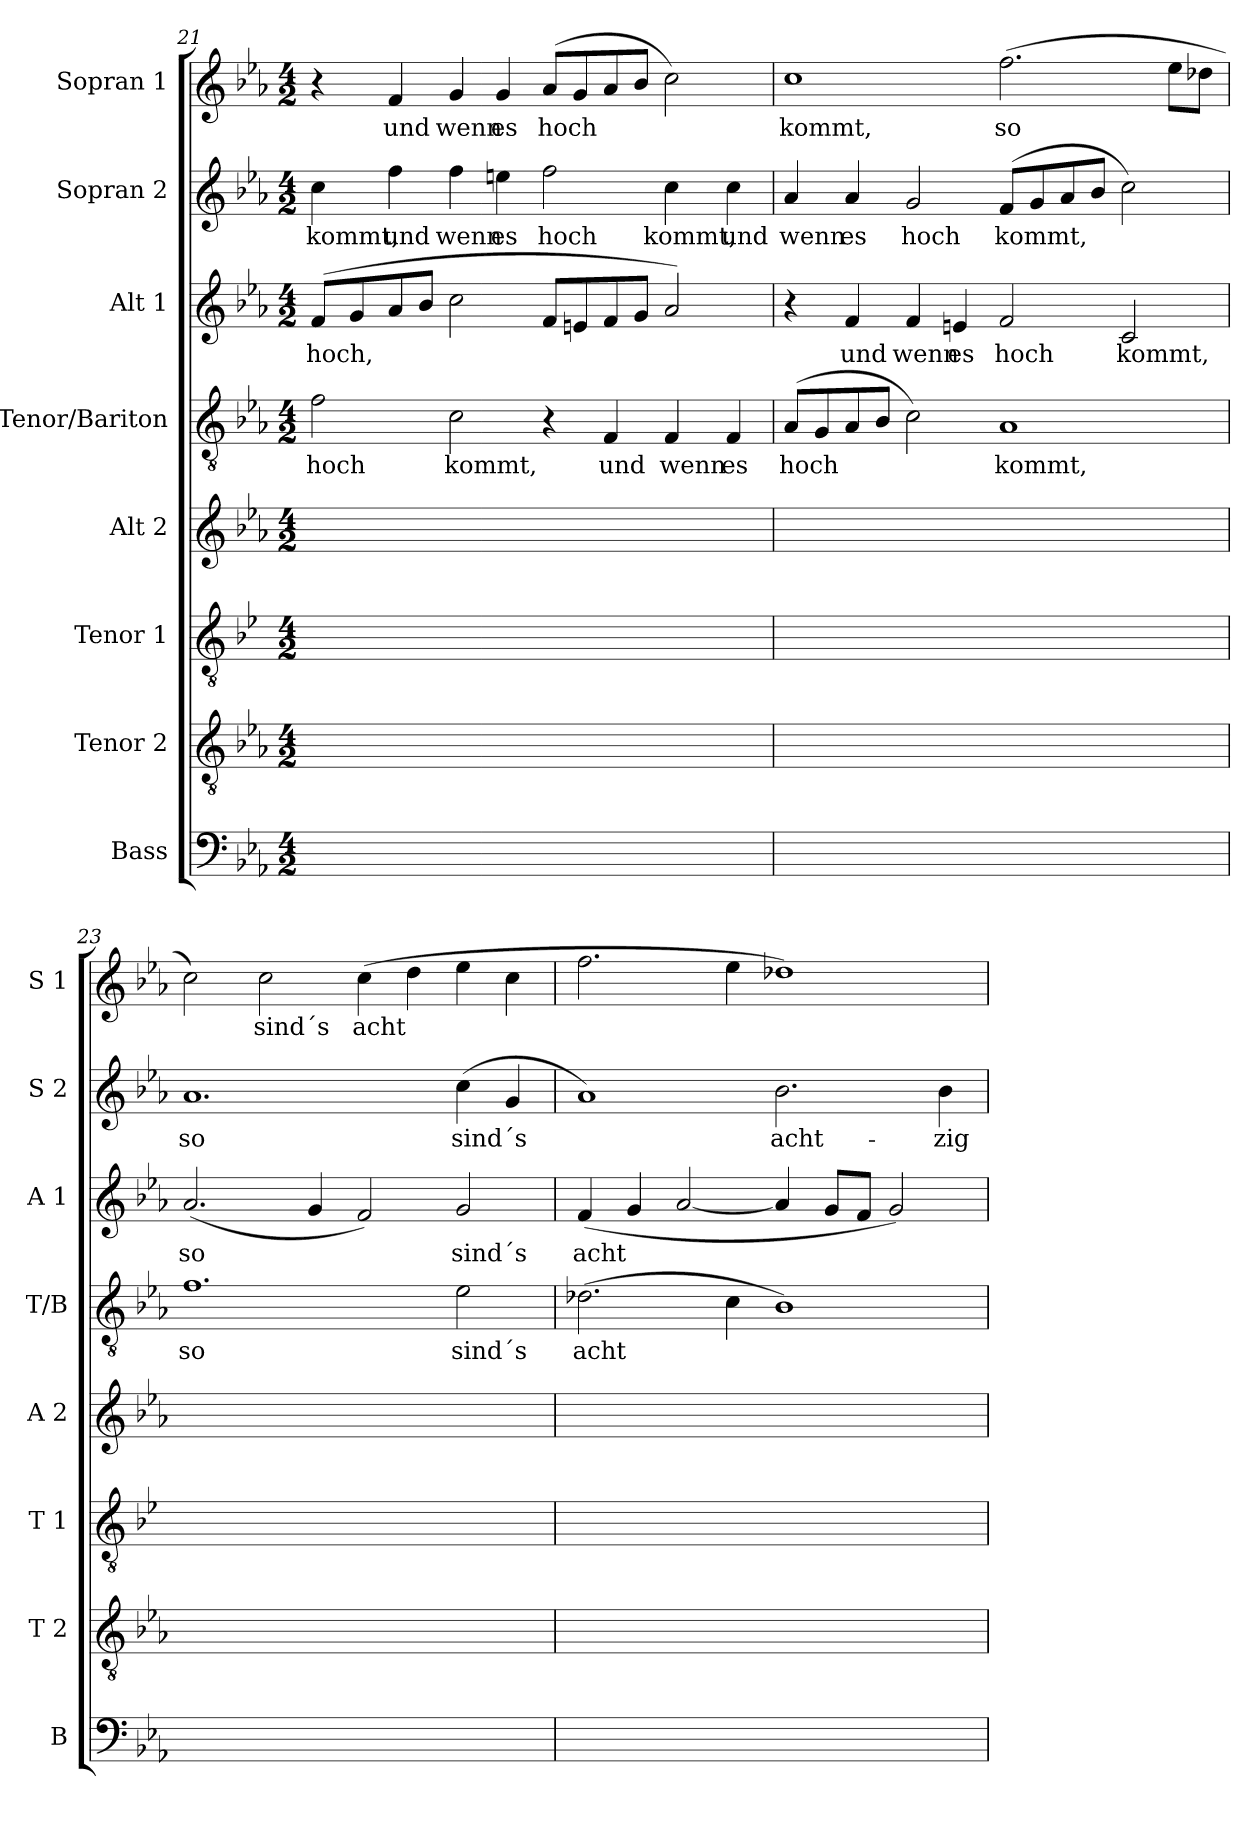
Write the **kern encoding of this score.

**kern	**kern	**kern	**kern	**kern	**text	**kern	**text	**kern	**text	**kern	**text
*part8	*part7	*part6	*part5	*part4	*part4	*part3	*part3	*part2	*part2	*part1	*part1
*staff8	*staff7	*staff6	*staff5	*staff4	*staff4	*staff3	*staff3	*staff2	*staff2	*staff1	*staff1
*I"Bass	*I"Tenor 2	*I"Tenor 1	*I"Alt 2	*I"Tenor/Bariton	*	*I"Alt 1	*	*I"Sopran 2	*	*I"Sopran 1	*
*I'B	*I'T 2	*I'T 1	*I'A 2	*I'T/B	*	*I'A 1	*	*I'S 2	*	*I'S 1	*
*clefF4	*clefGv2	*clefGv2	*clefG2	*clefGv2	*	*clefG2	*	*clefG2	*	*clefG2	*
*	*	*ITrd4c7	*	*	*	*	*	*	*	*	*
*k[b-e-a-]	*k[b-e-a-]	*k[b-e-a-]	*k[b-e-a-]	*k[b-e-a-]	*	*k[b-e-a-]	*	*k[b-e-a-]	*	*k[b-e-a-]	*
*M4/2	*M4/2	*M4/2	*M4/2	*M4/2	*	*M4/2	*	*M4/2	*	*M4/2	*
=21	=21	=21	=21	=21	=21	=21	=21	=21	=21	=21	=21
!	!	!	!	!	!LO:LY:b	!	!LO:LY:b	!	!LO:LY:b	!	!
0ryy	0ryy	0ryy	0ryy	2f\	hoch	(8f/L	hoch,	4cc\	kommt,	4r	.
.	.	.	.	.	.	8g/	.	.	.	.	.
!	!	!	!	!	!	!	!	!	!LO:LY:b	!	!LO:LY:b
.	.	.	.	.	.	8a-/	.	4ff\	und	4f/	und
.	.	.	.	.	.	8b-/J	.	.	.	.	.
!	!	!	!	!	!LO:LY:b	!	!	!	!LO:LY:b	!	!LO:LY:b
.	.	.	.	2c\	kommt,	2cc\	.	4ff\	wenn	4g/	wenn
!	!	!	!	!	!	!	!	!	!LO:LY:b	!	!LO:LY:b
.	.	.	.	.	.	.	.	4een\	es	4g/	es
!	!	!	!	!	!	!	!	!	!LO:LY:b	!	!LO:LY:b
.	.	.	.	4r	.	8f/L	.	2ff\	hoch	(8a-/L	hoch
.	.	.	.	.	.	8en/	.	.	.	8g/	.
!	!	!	!	!	!LO:LY:b	!	!	!	!	!	!
.	.	.	.	4F/	und	8f/	.	.	.	8a-/	.
.	.	.	.	.	.	8g/J	.	.	.	8b-/J	.
!	!	!	!	!	!LO:LY:b	!	!	!	!LO:LY:b	!	!
.	.	.	.	4F/	wenn	2a-/)	.	4cc\	kommt,	2cc\)	.
!	!	!	!	!	!LO:LY:b	!	!	!	!LO:LY:b	!	!
.	.	.	.	4F/	es	.	.	4cc\	und	.	.
!!LO:LB:g=z
=22	=22	=22	=22	=22	=22	=22	=22	=22	=22	=22	=22
!	!	!	!	!	!LO:LY:b	!	!	!	!LO:LY:b	!	!LO:LY:b
0ryy	0ryy	0ryy	0ryy	(8A-/L	hoch	4r	.	4a-/	wenn	1cc	kommt,
.	.	.	.	8G/	.	.	.	.	.	.	.
!	!	!	!	!	!	!	!LO:LY:b	!	!LO:LY:b	!	!
.	.	.	.	8A-/	.	4f/	und	4a-/	es	.	.
.	.	.	.	8B-/J	.	.	.	.	.	.	.
!	!	!	!	!	!	!	!LO:LY:b	!	!LO:LY:b	!	!
.	.	.	.	2c\)	.	4f/	wenn	2g/	hoch	.	.
!	!	!	!	!	!	!	!LO:LY:b	!	!	!	!
.	.	.	.	.	.	4en/	es	.	.	.	.
!	!	!	!	!	!LO:LY:b	!	!LO:LY:b	!	!LO:LY:b	!	!LO:LY:b
.	.	.	.	1A-	kommt,	2f/	hoch	(8f/L	kommt,	(2.ff\	so
.	.	.	.	.	.	.	.	8g/	.	.	.
.	.	.	.	.	.	.	.	8a-/	.	.	.
.	.	.	.	.	.	.	.	8b-/J	.	.	.
!	!	!	!	!	!	!	!LO:LY:b	!	!	!	!
.	.	.	.	.	.	2c/	kommt,	2cc\)	.	.	.
.	.	.	.	.	.	.	.	.	.	8ee-\L	.
.	.	.	.	.	.	.	.	.	.	8dd-X\J	.
=23	=23	=23	=23	=23	=23	=23	=23	=23	=23	=23	=23
!	!	!	!	!	!LO:LY:b	!	!LO:LY:b	!	!LO:LY:b	!	!
0ryy	0ryy	0ryy	0ryy	1.f	so	(2.a-/	so	1.a-	so	2cc\)	.
!	!	!	!	!	!	!	!	!	!	!	!LO:LY:b
.	.	.	.	.	.	.	.	.	.	2cc\	sind´s
.	.	.	.	.	.	4g/	.	.	.	.	.
!	!	!	!	!	!	!	!	!	!	!	!LO:LY:b
.	.	.	.	.	.	2f/)	.	.	.	(4cc\	acht
.	.	.	.	.	.	.	.	.	.	4dd\	.
!	!	!	!	!	!LO:LY:b	!	!LO:LY:b	!	!LO:LY:b	!	!
.	.	.	.	2e-\	sind´s	2g/	sind´s	(4cc\	sind´s	4ee-\	.
.	.	.	.	.	.	.	.	4g/	.	4cc\	.
=24	=24	=24	=24	=24	=24	=24	=24	=24	=24	=24	=24
!	!	!	!	!	!LO:LY:b	!	!LO:LY:b	!	!	!	!
0ryy	0ryy	0ryy	0ryy	(2.d-X\	acht	(4f/	acht	1a-)	.	2.ff\	.
.	.	.	.	.	.	4g/	.	.	.	.	.
.	.	.	.	.	.	[2a-/	.	.	.	.	.
.	.	.	.	4c\	.	.	.	.	.	4ee-\	.
!	!	!	!	!	!	!	!	!	!LO:LY:b	!	!
.	.	.	.	1B-)	.	4a-/]	.	2.b-\	acht-	1dd-X)	.
.	.	.	.	.	.	8g/L	.	.	.	.	.
.	.	.	.	.	.	8f/J	.	.	.	.	.
.	.	.	.	.	.	2g/)	.	.	.	.	.
!	!	!	!	!	!	!	!	!	!LO:LY:b	!	!
.	.	.	.	.	.	.	.	4b-\	zig	.	.
=	=	=	=	=	=	=	=	=	=	=	=
*-	*-	*-	*-	*-	*-	*-	*-	*-	*-	*-	*-
